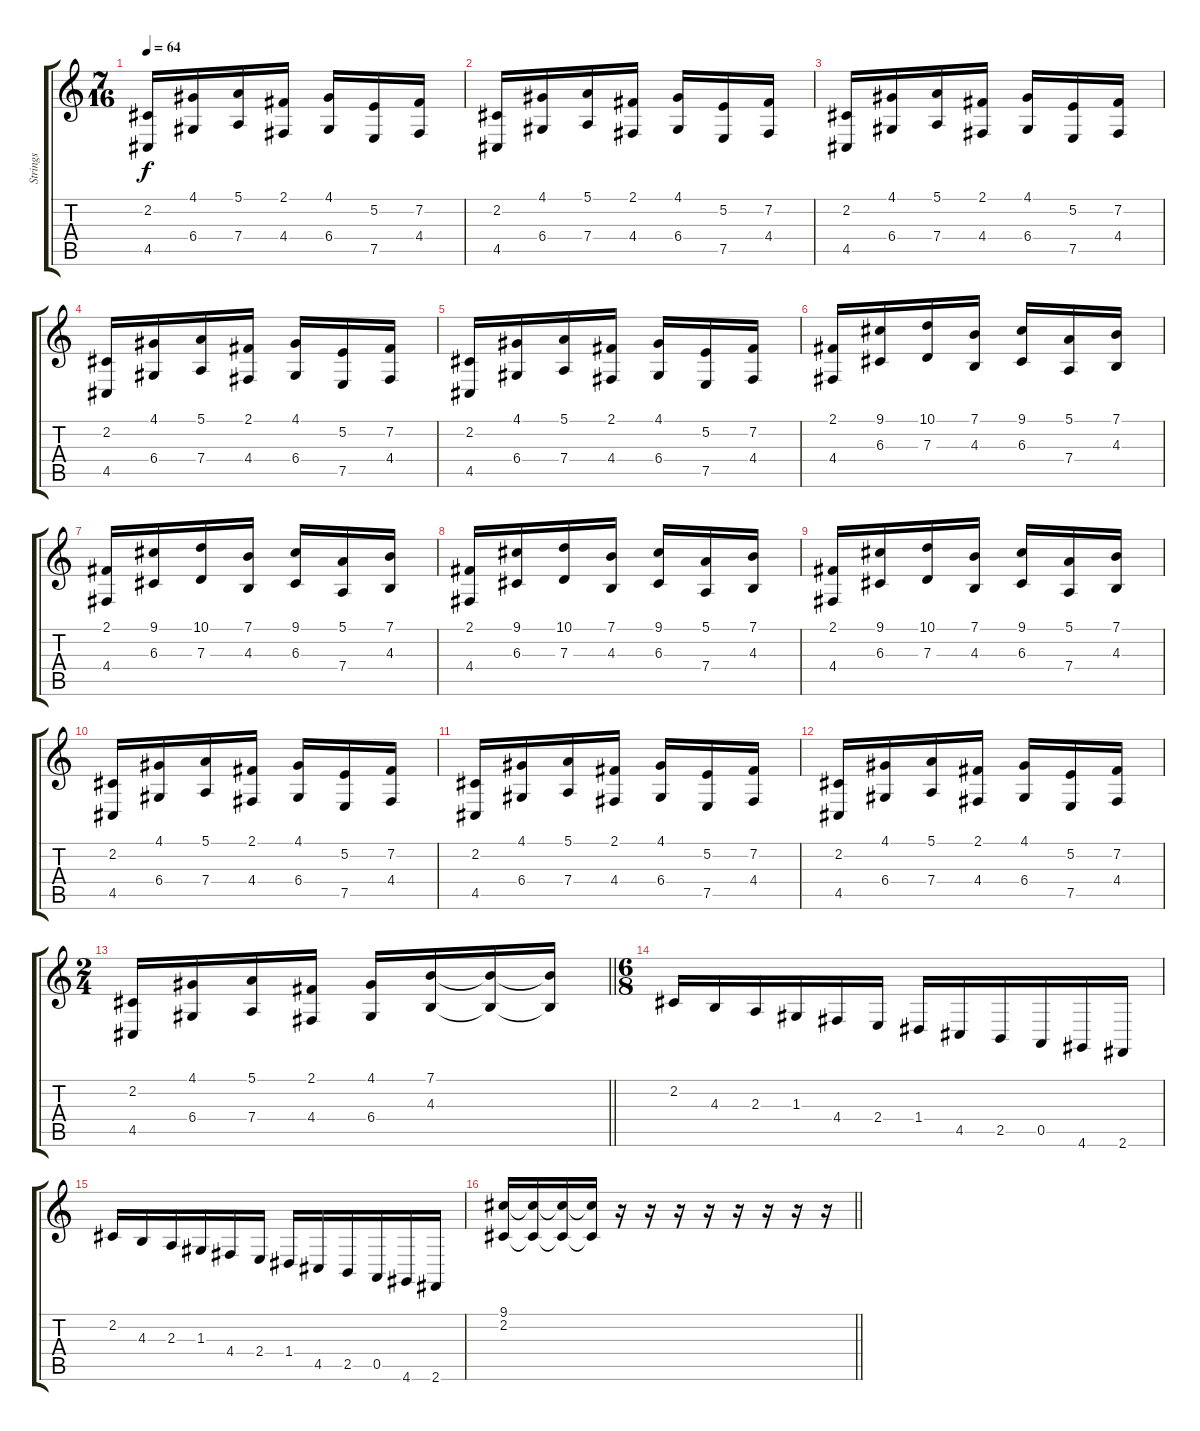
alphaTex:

\track ("Strings" "Strings") {instrument stringensemble1}
\staff {score tabs}
\tuning (E4 B3 G3 D3 A2 E2) {hide}
\ts (7 16)
\tempo 64
\clef g2
\ks c
(2.2 4.5).16{dy f} (4.1 6.4).16 (5.1 7.4).16 (2.1 4.4).16 (4.1 6.4).16 (5.2 7.5).16 (7.2 4.4).16 |
(2.2 4.5).16 (4.1 6.4).16 (5.1 7.4).16 (2.1 4.4).16 (4.1 6.4).16 (5.2 7.5).16 (7.2 4.4).16 |
(2.2 4.5).16 (4.1 6.4).16 (5.1 7.4).16 (2.1 4.4).16 (4.1 6.4).16 (5.2 7.5).16 (7.2 4.4).16 |
(2.2 4.5).16 (4.1 6.4).16 (5.1 7.4).16 (2.1 4.4).16 (4.1 6.4).16 (5.2 7.5).16 (7.2 4.4).16 |
(2.2 4.5).16 (4.1 6.4).16 (5.1 7.4).16 (2.1 4.4).16 (4.1 6.4).16 (5.2 7.5).16 (7.2 4.4).16 |
(2.1 4.4).16 (9.1 6.3).16 (10.1 7.3).16 (7.1 4.3).16 (9.1 6.3).16 (5.1 7.4).16 (7.1 4.3).16 |
(2.1 4.4).16 (9.1 6.3).16 (10.1 7.3).16 (7.1 4.3).16 (9.1 6.3).16 (5.1 7.4).16 (7.1 4.3).16 |
(2.1 4.4).16 (9.1 6.3).16 (10.1 7.3).16 (7.1 4.3).16 (9.1 6.3).16 (5.1 7.4).16 (7.1 4.3).16 |
(2.1 4.4).16 (9.1 6.3).16 (10.1 7.3).16 (7.1 4.3).16 (9.1 6.3).16 (5.1 7.4).16 (7.1 4.3).16 |
(2.2 4.5).16 (4.1 6.4).16 (5.1 7.4).16 (2.1 4.4).16 (4.1 6.4).16 (5.2 7.5).16 (7.2 4.4).16 |
(2.2 4.5).16 (4.1 6.4).16 (5.1 7.4).16 (2.1 4.4).16 (4.1 6.4).16 (5.2 7.5).16 (7.2 4.4).16 |
(2.2 4.5).16 (4.1 6.4).16 (5.1 7.4).16 (2.1 4.4).16 (4.1 6.4).16 (5.2 7.5).16 (7.2 4.4).16 |
\ts (2 4)
\barLineRight lightlight
(2.2 4.5).16 (4.1 6.4).16 (5.1 7.4).16 (2.1 4.4).16 (4.1 6.4).16 (7.1 4.3).16 (7.1{t} 4.3{t}).16 (7.1{t} 4.3{t}).16 |
\ts (6 8)
\section ("" "")
2.2.16 4.3.16 2.3.16 1.3.16 4.4.16 2.4.16 1.4.16 4.5.16 2.5.16 0.5.16 4.6.16 2.6.16 |
2.2.16 4.3.16 2.3.16 1.3.16 4.4.16 2.4.16 1.4.16 4.5.16 2.5.16 0.5.16 4.6.16 2.6.16 |
\barLineRight lightlight
(9.1 2.2).16 (9.1{t} 2.2{t}).16 (9.1{t} 2.2{t}).16 (9.1{t} 2.2{t}).16 r.16 r.16 r.16 r.16 r.16 r.16 r.16 r.16
